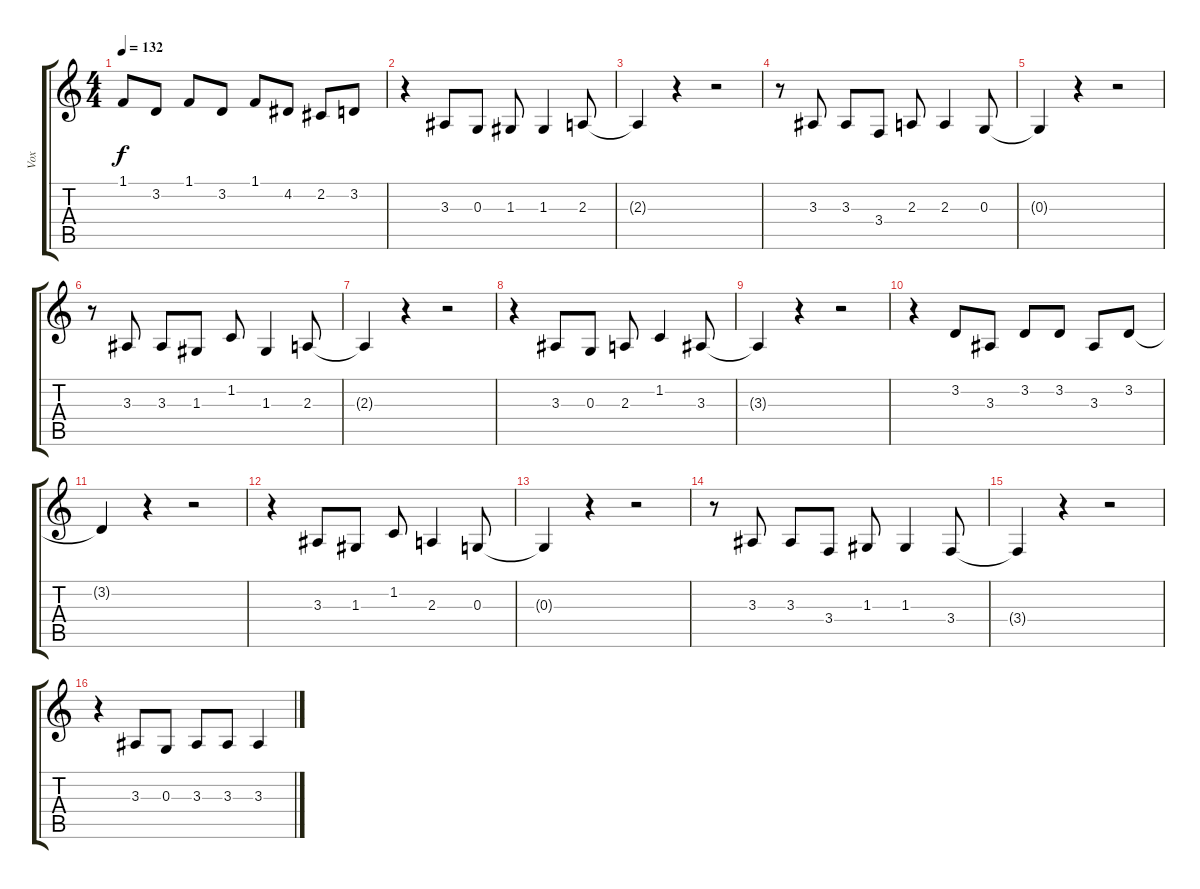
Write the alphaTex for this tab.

\track ("Vox" "Vox") {instrument drawbarorgan}
\staff {score tabs}
\tuning (E4 B3 G3 D3 A2 E2) {hide}
\ts (4 4)
\tempo 132
\clef g2
\ks c
1.1{t}.8{dy f} 3.2.8 1.1.8 3.2.8 1.1.8 4.2.8 2.2.8 3.2.8 |
r.4 3.3.8 0.3.8 1.3.8 1.3.4 2.3.8 |
2.3{t}.4 r.4 r.2 |
r.8 3.3.8 3.3.8 3.4.8 2.3.8 2.3.4 0.3.8 |
0.3{t}.4 r.4 r.2 |
r.8 3.3.8 3.3.8 1.3.8 1.2.8 1.3.4 2.3.8 |
2.3{t}.4 r.4 r.2 |
r.4 3.3.8 0.3.8 2.3.8 1.2.4 3.3.8 |
3.3{t}.4 r.4 r.2 |
r.4 3.2.8 3.3.8 3.2.8 3.2.8 3.3.8 3.2.8 |
3.2{t}.4 r.4 r.2 |
r.4 3.3.8 1.3.8 1.2.8 2.3.4 0.3.8 |
0.3{t}.4 r.4 r.2 |
r.8 3.3.8 3.3.8 3.4.8 1.3.8 1.3.4 3.4.8 |
3.4{t}.4 r.4 r.2 |
r.4 3.3.8 0.3.8 3.3.8 3.3.8 3.3.4
